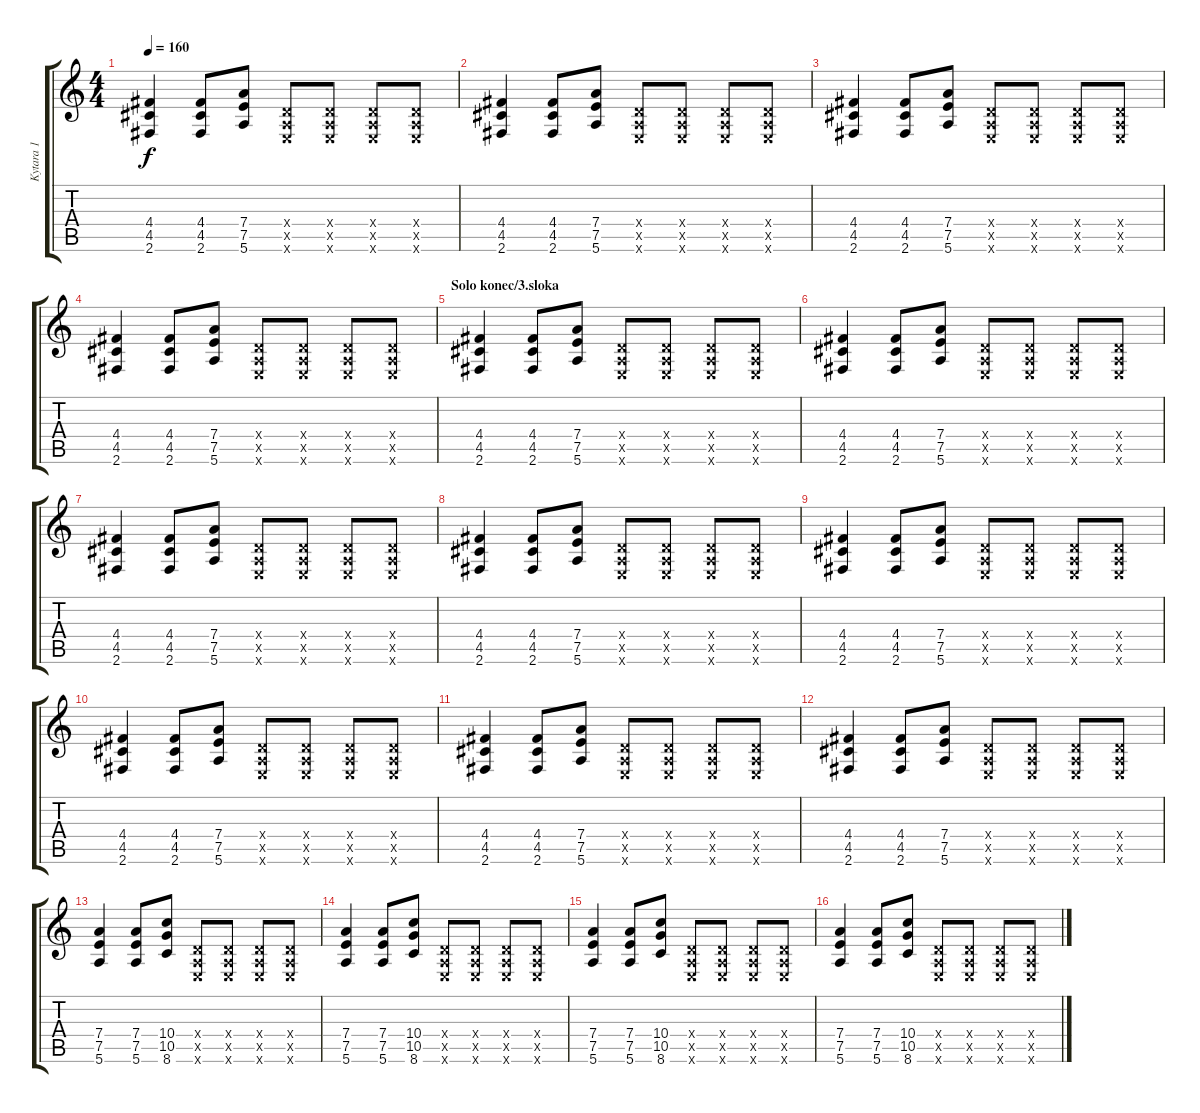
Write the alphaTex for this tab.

\track ("Kytara 1" "Kytara 1") {instrument overdrivenguitar}
\staff {score tabs}
\tuning (E4 B3 G3 D3 A2 E2) {hide}
\ts (4 4)
\tempo 160
\clef g2
\ks c
(4.4 4.5 2.6).4{dy f} (4.4 4.5 2.6).8 (7.4 7.5 5.6).8 (0.4{x} 0.5{x} 0.6{x}).8 (0.4{x} 0.5{x} 0.6{x}).8 (0.4{x} 0.5{x} 0.6{x}).8 (0.4{x} 0.5{x} 0.6{x}).8 |
(4.4 4.5 2.6).4 (4.4 4.5 2.6).8 (7.4 7.5 5.6).8 (0.4{x} 0.5{x} 0.6{x}).8 (0.4{x} 0.5{x} 0.6{x}).8 (0.4{x} 0.5{x} 0.6{x}).8 (0.4{x} 0.5{x} 0.6{x}).8 |
(4.4 4.5 2.6).4 (4.4 4.5 2.6).8 (7.4 7.5 5.6).8 (0.4{x} 0.5{x} 0.6{x}).8 (0.4{x} 0.5{x} 0.6{x}).8 (0.4{x} 0.5{x} 0.6{x}).8 (0.4{x} 0.5{x} 0.6{x}).8 |
(4.4 4.5 2.6).4 (4.4 4.5 2.6).8 (7.4 7.5 5.6).8 (0.4{x} 0.5{x} 0.6{x}).8 (0.4{x} 0.5{x} 0.6{x}).8 (0.4{x} 0.5{x} 0.6{x}).8 (0.4{x} 0.5{x} 0.6{x}).8 |
\section ("" "Solo konec/3.sloka")
(4.4 4.5 2.6).4 (4.4 4.5 2.6).8 (7.4 7.5 5.6).8 (0.4{x} 0.5{x} 0.6{x}).8 (0.4{x} 0.5{x} 0.6{x}).8 (0.4{x} 0.5{x} 0.6{x}).8 (0.4{x} 0.5{x} 0.6{x}).8 |
(4.4 4.5 2.6).4 (4.4 4.5 2.6).8 (7.4 7.5 5.6).8 (0.4{x} 0.5{x} 0.6{x}).8 (0.4{x} 0.5{x} 0.6{x}).8 (0.4{x} 0.5{x} 0.6{x}).8 (0.4{x} 0.5{x} 0.6{x}).8 |
(4.4 4.5 2.6).4 (4.4 4.5 2.6).8 (7.4 7.5 5.6).8 (0.4{x} 0.5{x} 0.6{x}).8 (0.4{x} 0.5{x} 0.6{x}).8 (0.4{x} 0.5{x} 0.6{x}).8 (0.4{x} 0.5{x} 0.6{x}).8 |
(4.4 4.5 2.6).4 (4.4 4.5 2.6).8 (7.4 7.5 5.6).8 (0.4{x} 0.5{x} 0.6{x}).8 (0.4{x} 0.5{x} 0.6{x}).8 (0.4{x} 0.5{x} 0.6{x}).8 (0.4{x} 0.5{x} 0.6{x}).8 |
(4.4 4.5 2.6).4 (4.4 4.5 2.6).8 (7.4 7.5 5.6).8 (0.4{x} 0.5{x} 0.6{x}).8 (0.4{x} 0.5{x} 0.6{x}).8 (0.4{x} 0.5{x} 0.6{x}).8 (0.4{x} 0.5{x} 0.6{x}).8 |
(4.4 4.5 2.6).4 (4.4 4.5 2.6).8 (7.4 7.5 5.6).8 (0.4{x} 0.5{x} 0.6{x}).8 (0.4{x} 0.5{x} 0.6{x}).8 (0.4{x} 0.5{x} 0.6{x}).8 (0.4{x} 0.5{x} 0.6{x}).8 |
(4.4 4.5 2.6).4 (4.4 4.5 2.6).8 (7.4 7.5 5.6).8 (0.4{x} 0.5{x} 0.6{x}).8 (0.4{x} 0.5{x} 0.6{x}).8 (0.4{x} 0.5{x} 0.6{x}).8 (0.4{x} 0.5{x} 0.6{x}).8 |
(4.4 4.5 2.6).4 (4.4 4.5 2.6).8 (7.4 7.5 5.6).8 (0.4{x} 0.5{x} 0.6{x}).8 (0.4{x} 0.5{x} 0.6{x}).8 (0.4{x} 0.5{x} 0.6{x}).8 (0.4{x} 0.5{x} 0.6{x}).8 |
(7.4 7.5 5.6).4 (7.4 7.5 5.6).8 (10.4 10.5 8.6).8 (0.4{x} 0.5{x} 0.6{x}).8 (0.4{x} 0.5{x} 0.6{x}).8 (0.4{x} 0.5{x} 0.6{x}).8 (0.4{x} 0.5{x} 0.6{x}).8 |
(7.4 7.5 5.6).4 (7.4 7.5 5.6).8 (10.4 10.5 8.6).8 (0.4{x} 0.5{x} 0.6{x}).8 (0.4{x} 0.5{x} 0.6{x}).8 (0.4{x} 0.5{x} 0.6{x}).8 (0.4{x} 0.5{x} 0.6{x}).8 |
(7.4 7.5 5.6).4 (7.4 7.5 5.6).8 (10.4 10.5 8.6).8 (0.4{x} 0.5{x} 0.6{x}).8 (0.4{x} 0.5{x} 0.6{x}).8 (0.4{x} 0.5{x} 0.6{x}).8 (0.4{x} 0.5{x} 0.6{x}).8 |
(7.4 7.5 5.6).4 (7.4 7.5 5.6).8 (10.4 10.5 8.6).8 (0.4{x} 0.5{x} 0.6{x}).8 (0.4{x} 0.5{x} 0.6{x}).8 (0.4{x} 0.5{x} 0.6{x}).8 (0.4{x} 0.5{x} 0.6{x}).8
